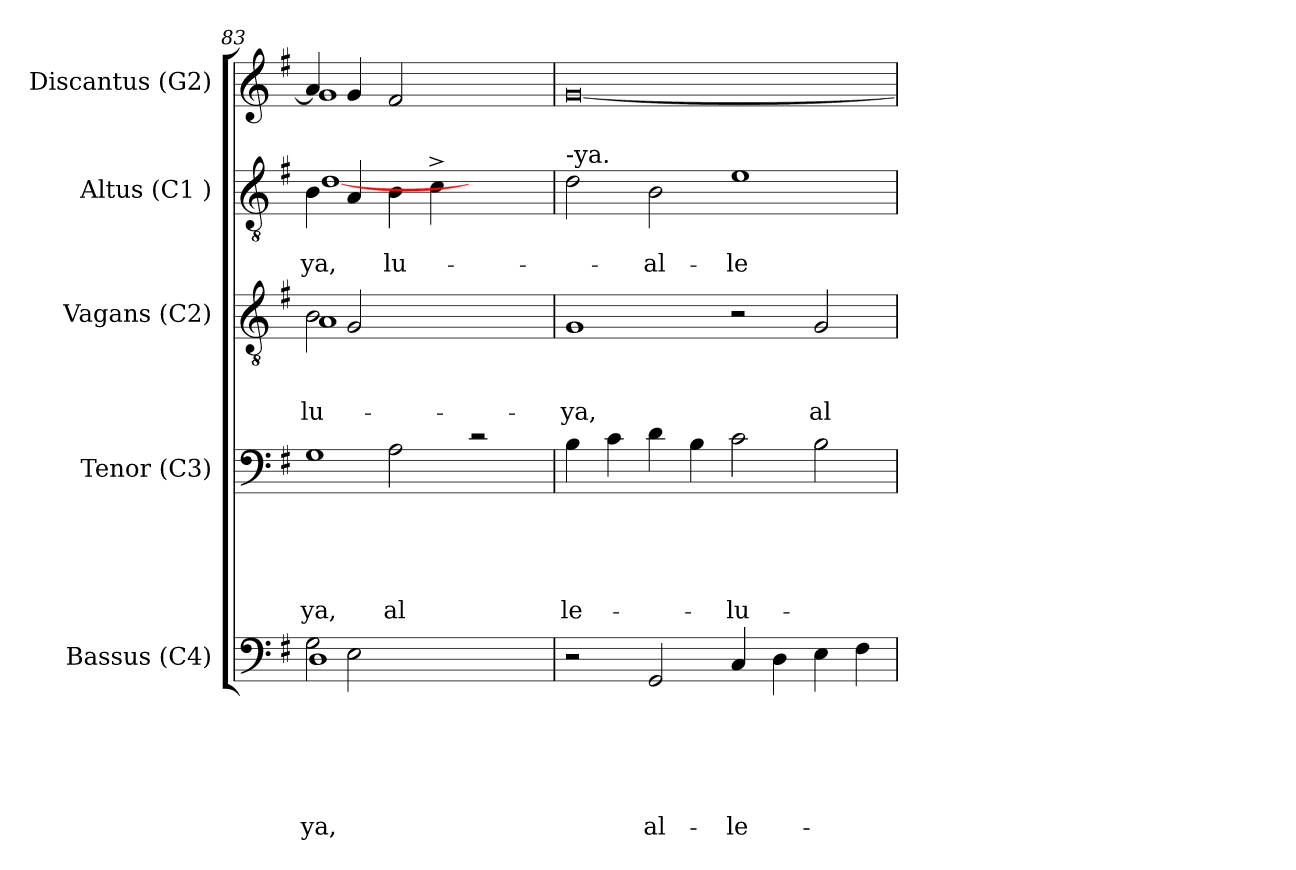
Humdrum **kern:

**kern	**text	**text	**text	**text	**text	**text	**kern	**text	**text	**text	**text	**text	**kern	**text	**text	**text	**kern	**text	**text	**kern
*part5	*part5	*part5	*part5	*part5	*part5	*part5	*part4	*part4	*part4	*part4	*part4	*part4	*part3	*part3	*part3	*part3	*part2	*part2	*part2	*part1
*staff5	*staff5	*staff5	*staff5	*staff5	*staff5	*staff5	*staff4	*staff4	*staff4	*staff4	*staff4	*staff4	*staff3	*staff3	*staff3	*staff3	*staff2	*staff2	*staff2	*staff1
*I"Bassus (C4)	*	*	*	*	*	*	*I"Tenor (C3)	*	*	*	*	*	*I"Vagans (C2)	*	*	*	*I"Altus (C1 )	*	*	*I"Discantus (G2)
*I'B.	*	*	*	*	*	*	*I'T.	*	*	*	*	*	*I'V.	*	*	*	*I'A.	*	*	*I'D.
*clefF4	*	*	*	*	*	*	*clefF4	*	*	*	*	*	*clefGv2	*	*	*	*clefGv2	*	*	*clefG2
*k[f#]	*	*	*	*	*	*	*k[f#]	*	*	*	*	*	*k[f#]	*	*	*	*k[f#]	*	*	*k[f#]
*G:	*	*	*	*	*	*	*G:	*	*	*	*	*	*G:	*	*	*	*G:	*	*	*G:
=83	=83	=83	=83	=83	=83	=83	=83	=83	=83	=83	=83	=83	=83	=83	=83	=83	=83	=83	=83	=83
*^	*	*	*	*	*	*	*	*	*	*	*	*	*	*	*	*	*	*	*	*
*	*^	*	*	*	*	*	*	*	*	*	*	*	*	*	*	*	*	*	*	*	*
!	!	!	!	!	!	!	!	!LO:LY:b	!	!	!	!	!	!LO:LY:b	!	!	!	!LO:LY:b	!	!	!LO:LY:b	!
*	*	*	*	*	*	*	*	*	*^	*	*	*	*	*	*^	*	*	*	*^	*	*	*
*	*	*	*	*	*	*	*	*	*	*	*	*	*	*	*	*	*^	*	*	*	*	*	*	*	*
!	!	!	!	!	!	!	!	!	!	!	!	!	!	!	!	!	!	!	!	!	!	!	!	!	!LO:LY:b	!
*	*	*	*	*	*	*	*	*	*	*	*	*	*	*	*	*	*	*	*	*	*	*	*	*	*	*^
2G\	4ryy	1D	.	.	.	.	.	-ya,	1G	2ryy	.	.	.	.	-ya,	2B\	4ryy	1A	.	.	-lu-	4B\	[<1d	.	-ya,	4a/]	1g
.	2E\	.	.	.	.	.	.	.	.	.	.	.	.	.	.	.	2G/	.	.	.	.	4A/	.	.	.	4g/	.
!	!	!	!	!	!	!	!	!	!	!	!	!	!	!	!LO:LY:b	!	!	!	!	!	!	!	!	!	!LO:LY:b	!	!
2ryy	.	.	.	.	.	.	.	.	.	2A\	.	.	.	.	al-	2ryy	.	.	.	.	.	4B\	.	.	-lu-	2f#/	.
.	2ryy	.	.	.	.	.	.	.	.	.	.	.	.	.	.	.	2ryy	.	.	.	.	4c^<\	.	.	.	.	.
2ryy	.	2ryy	.	.	.	.	.	.	2rc	2ryy	.	.	.	.	.	2ryy	.	2ryy	.	.	.	2ryy	2ryy	.	.	2ryy	2ryy
.	4ryy	.	.	.	.	.	.	.	.	.	.	.	.	.	.	.	4ryy	.	.	.	.	.	.	.	.	.	.
*	*v	*v	*	*	*	*	*	*	*	*	*	*	*	*	*	*	*v	*v	*	*	*	*v	*v	*	*	*v	*v
*	*	*	*	*	*	*	*	*v	*v	*	*	*	*	*	*	*	*	*	*	*	*	*	*
!!LO:LB:g=z
=84	=84	=84	=84	=84	=84	=84	=84	=84	=84	=84	=84	=84	=84	=84	=84	=84	=84	=84	=84	=84	=84	=84
!	!	!	!	!	!	!	!	!	!	!	!	!	!	!	!	!	!	!	!LO:TX:a:t=-ya.	!	!	!
!	!	!	!	!	!	!	!	!	!	!	!	!	!LO:LY:b	!	!	!	!	!LO:LY:b	!	!	!	!
*v	*v	*	*	*	*	*	*	*	*	*	*	*	*	*v	*v	*	*	*	*	*	*	*
2r	.	.	.	.	.	.	4B\	.	.	.	.	-le-	1G	.	.	-ya,	2d\	.	.	[<0g
.	.	.	.	.	.	.	4c\	.	.	.	.	.	.	.	.	.	.	.	.	.
!	!	!	!	!	!	!LO:LY:b	!	!	!	!	!	!	!	!	!	!	!	!	!LO:LY:b	!
2GG/	.	.	.	.	.	al-	4d\	.	.	.	.	.	.	.	.	.	2B\	.	al-	.
.	.	.	.	.	.	.	4B\	.	.	.	.	.	.	.	.	.	.	.	.	.
!	!	!	!	!	!	!LO:LY:b	!	!	!	!	!	!LO:LY:b	!	!	!	!	!	!	!LO:LY:b	!
4C/	.	.	.	.	.	-le-	2c\	.	.	.	.	-lu-	2r	.	.	.	1e	.	-le-	.
4D\	.	.	.	.	.	.	.	.	.	.	.	.	.	.	.	.	.	.	.	.
!	!	!	!	!	!	!	!	!	!	!	!	!	!	!	!	!LO:LY:b	!	!	!	!
4E\	.	.	.	.	.	.	2B\	.	.	.	.	.	2G/	.	.	al-	.	.	.	.
4F#\	.	.	.	.	.	.	.	.	.	.	.	.	.	.	.	.	.	.	.	.
=	=	=	=	=	=	=	=	=	=	=	=	=	=	=	=	=	=	=	=	=
*-	*-	*-	*-	*-	*-	*-	*-	*-	*-	*-	*-	*-	*-	*-	*-	*-	*-	*-	*-	*-
